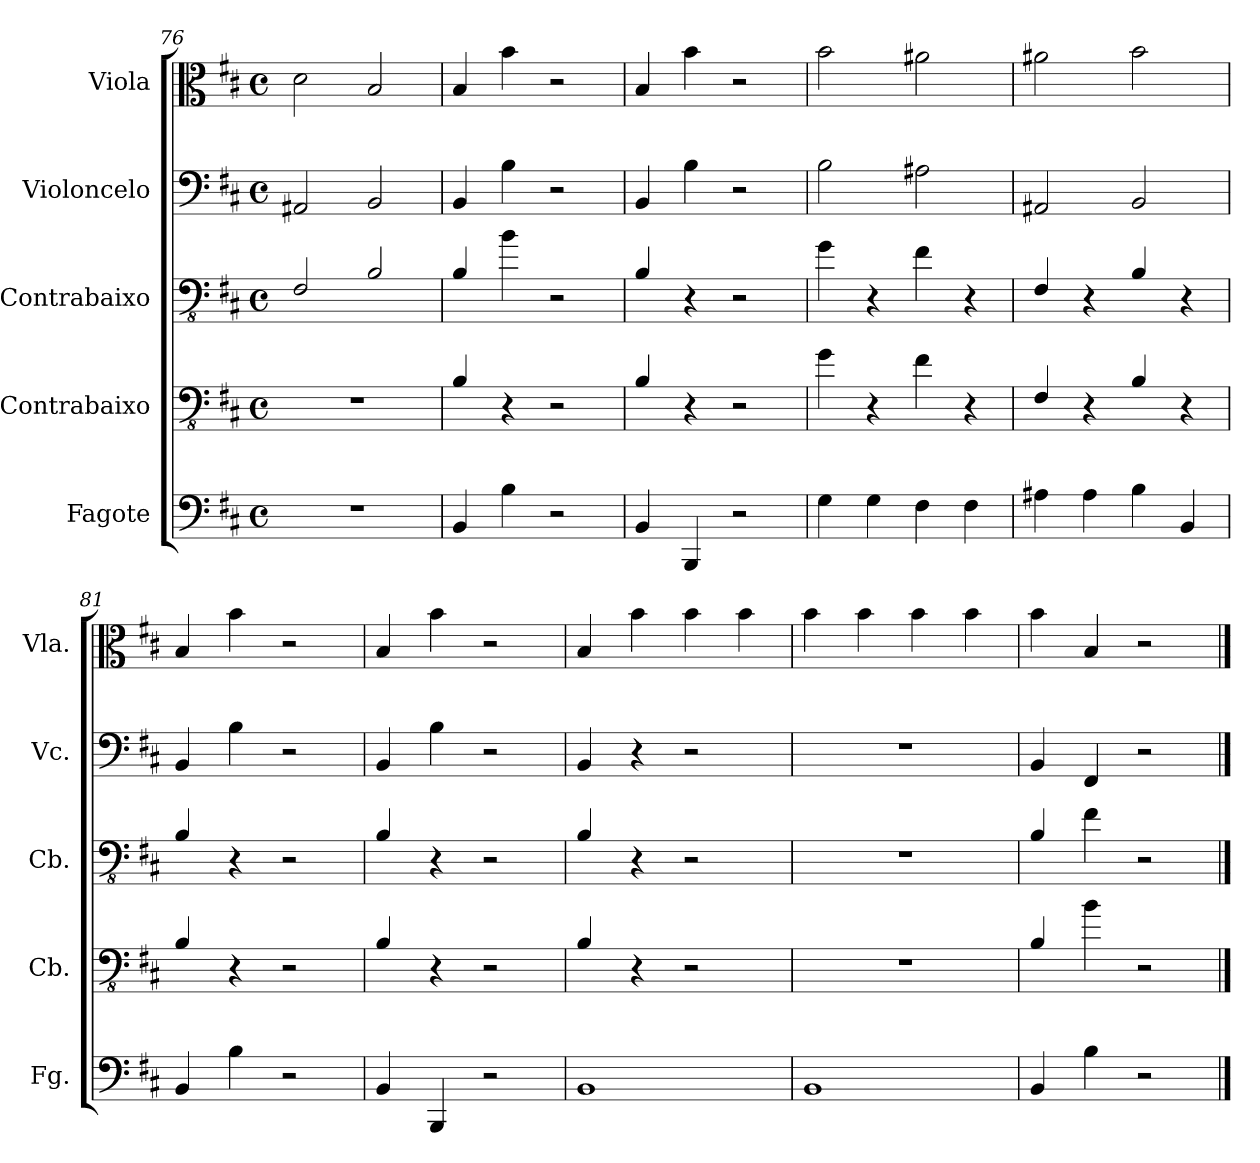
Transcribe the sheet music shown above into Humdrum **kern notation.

**kern	**kern	**kern	**kern	**kern
*part5	*part4	*part3	*part2	*part1
*staff5	*staff4	*staff3	*staff2	*staff1
*I"Fagote	*I"Contrabaixo	*I"Contrabaixo	*I"Violoncelo	*I"Viola
*I'Fg.	*I'Cb.	*I'Cb.	*I'Vc.	*I'Vla.
*clefF4	*clefFv4	*clefFv4	*clefF4	*clefC3
*	*ITrd7c12	*ITrd7c12	*	*
*k[f#c#]	*k[f#c#]	*k[f#c#]	*k[f#c#]	*k[f#c#]
*M4/4	*M4/4	*M4/4	*M4/4	*M4/4
*met(c)	*met(c)	*met(c)	*met(c)	*met(c)
=76	=76	=76	=76	=76
1r	1r	2FFF#/	2AA#X/	2d\
.	.	2BBB/	2BB/	2B/
!!LO:PB:g=z
=77	=77	=77	=77	=77
4BB/	4BBB/	4BBB/	4BB/	4B/
4B\	4r	4BB\	4B\	4b\
2r	2r	2r	2r	2r
=78	=78	=78	=78	=78
4BB/	4BBB/	4BBB/	4BB/	4B/
4BBB/	4r	4r	4B\	4b\
2r	2r	2r	2r	2r
=79	=79	=79	=79	=79
4G\	4GG\	4GG\	2B\	2b\
4G\	4r	4r	.	.
4F#\	4FF#\	4FF#\	2A#X\	2a#X\
4F#\	4r	4r	.	.
=80	=80	=80	=80	=80
4A#X\	4FFF#/	4FFF#/	2AA#X/	2a#X\
4A#\	4r	4r	.	.
4B\	4BBB/	4BBB/	2BB/	2b\
4BB/	4r	4r	.	.
=81	=81	=81	=81	=81
4BB/	4BBB/	4BBB/	4BB/	4B/
4B\	4r	4r	4B\	4b\
2r	2r	2r	2r	2r
=82	=82	=82	=82	=82
4BB/	4BBB/	4BBB/	4BB/	4B/
4BBB/	4r	4r	4B\	4b\
2r	2r	2r	2r	2r
=83	=83	=83	=83	=83
1BB	4BBB/	4BBB/	4BB/	4B/
.	4r	4r	4r	4b\
.	2r	2r	2r	4b\
.	.	.	.	4b\
=84	=84	=84	=84	=84
1BB	1r	1r	1r	4b\
.	.	.	.	4b\
.	.	.	.	4b\
.	.	.	.	4b\
!!LO:LB:g=z
=85	=85	=85	=85	=85
4BB/	4BBB/	4BBB/	4BB/	4b\
4B\	4BB\	4FF#\	4FF#/	4B/
2r	2r	2r	2r	2r
==	==	==	==	==
*-	*-	*-	*-	*-
